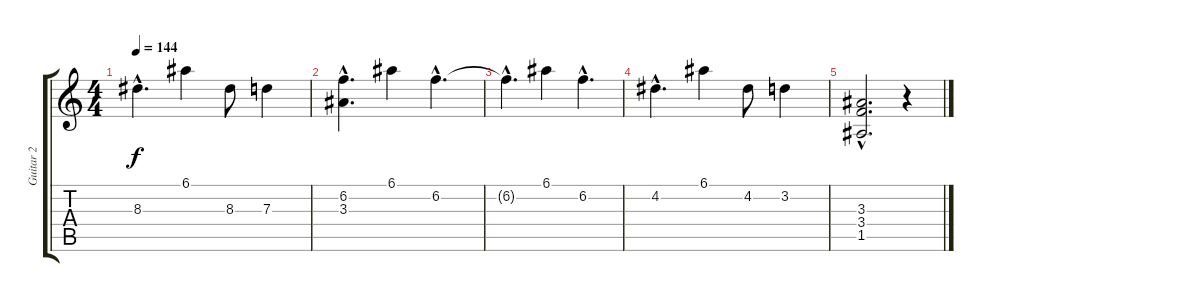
\track ("Guitar 2" "Guitar 2") {instrument overdrivenguitar}
\staff {score tabs}
\tuning (E4 B3 G3 D3 A2 E2) {hide}
\ts (4 4)
\tempo 144
\clef g2
\ks c
8.3{hac t}.4{d dy f} 6.1.4 8.3.8 7.3.4 |
(6.2{hac} 3.3{hac}).4{d} 6.1.4 6.2{hac}.4{d} |
6.2{hac t}.4{d} 6.1.4 6.2{hac}.4{d} |
4.2{hac}.4{d} 6.1.4 4.2.8 3.2.4 |
(3.3{hac} 3.4{hac} 1.5{hac}).2{d} r.4
